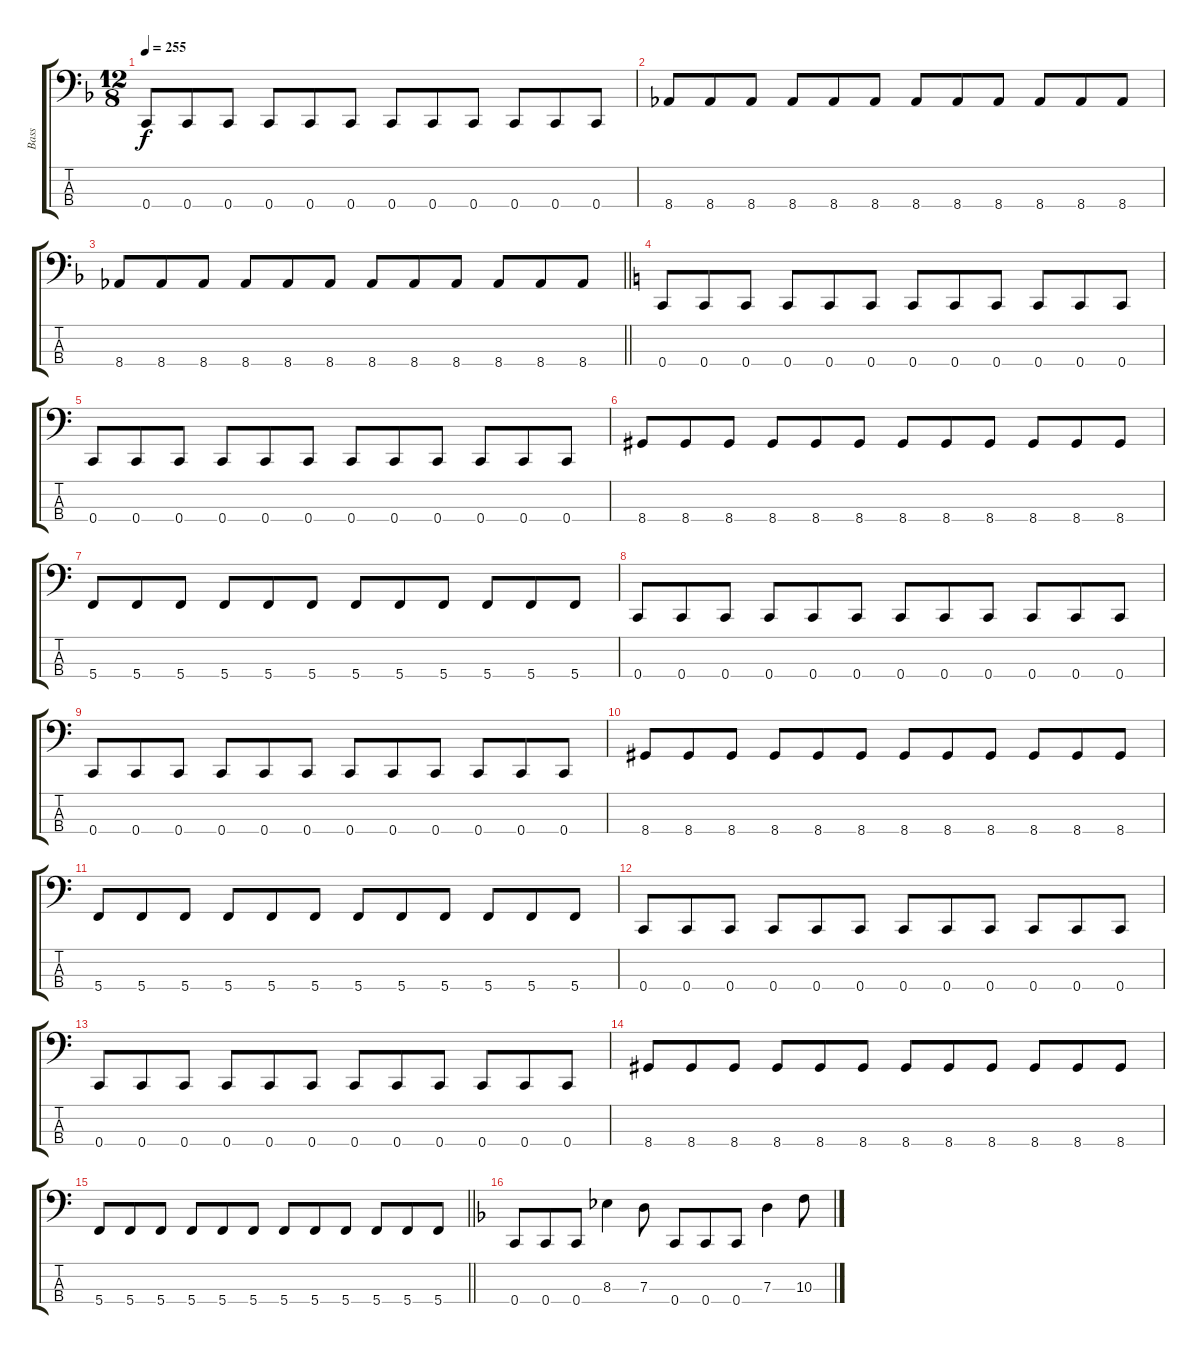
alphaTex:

\track ("Bass" "Bass") {instrument electricbassfinger}
\staff {score tabs}
\tuning (F2 C2 G1 C1) {hide}
\ts (12 8)
\tempo 255
\clef f4
\ks dminor
0.4.8{dy f} 0.4.8 0.4.8 0.4.8 0.4.8 0.4.8 0.4.8 0.4.8 0.4.8 0.4.8 0.4.8 0.4.8 |
8.4.8 8.4.8 8.4.8 8.4.8 8.4.8 8.4.8 8.4.8 8.4.8 8.4.8 8.4.8 8.4.8 8.4.8 |
\barLineRight lightlight
8.4.8 8.4.8 8.4.8 8.4.8 8.4.8 8.4.8 8.4.8 8.4.8 8.4.8 8.4.8 8.4.8 8.4.8 |
\section ("" "")
\ks c
0.4.8 0.4.8 0.4.8 0.4.8 0.4.8 0.4.8 0.4.8 0.4.8 0.4.8 0.4.8 0.4.8 0.4.8 |
0.4.8 0.4.8 0.4.8 0.4.8 0.4.8 0.4.8 0.4.8 0.4.8 0.4.8 0.4.8 0.4.8 0.4.8 |
8.4.8 8.4.8 8.4.8 8.4.8 8.4.8 8.4.8 8.4.8 8.4.8 8.4.8 8.4.8 8.4.8 8.4.8 |
5.4.8 5.4.8 5.4.8 5.4.8 5.4.8 5.4.8 5.4.8 5.4.8 5.4.8 5.4.8 5.4.8 5.4.8 |
0.4.8 0.4.8 0.4.8 0.4.8 0.4.8 0.4.8 0.4.8 0.4.8 0.4.8 0.4.8 0.4.8 0.4.8 |
0.4.8 0.4.8 0.4.8 0.4.8 0.4.8 0.4.8 0.4.8 0.4.8 0.4.8 0.4.8 0.4.8 0.4.8 |
8.4.8 8.4.8 8.4.8 8.4.8 8.4.8 8.4.8 8.4.8 8.4.8 8.4.8 8.4.8 8.4.8 8.4.8 |
5.4.8 5.4.8 5.4.8 5.4.8 5.4.8 5.4.8 5.4.8 5.4.8 5.4.8 5.4.8 5.4.8 5.4.8 |
0.4.8 0.4.8 0.4.8 0.4.8 0.4.8 0.4.8 0.4.8 0.4.8 0.4.8 0.4.8 0.4.8 0.4.8 |
0.4.8 0.4.8 0.4.8 0.4.8 0.4.8 0.4.8 0.4.8 0.4.8 0.4.8 0.4.8 0.4.8 0.4.8 |
8.4.8 8.4.8 8.4.8 8.4.8 8.4.8 8.4.8 8.4.8 8.4.8 8.4.8 8.4.8 8.4.8 8.4.8 |
\barLineRight lightlight
5.4.8 5.4.8 5.4.8 5.4.8 5.4.8 5.4.8 5.4.8 5.4.8 5.4.8 5.4.8 5.4.8 5.4.8 |
\section ("" "")
\ks dminor
0.4.8 0.4.8 0.4.8 8.3.4 7.3.8 0.4.8 0.4.8 0.4.8 7.3.4 10.3.8
